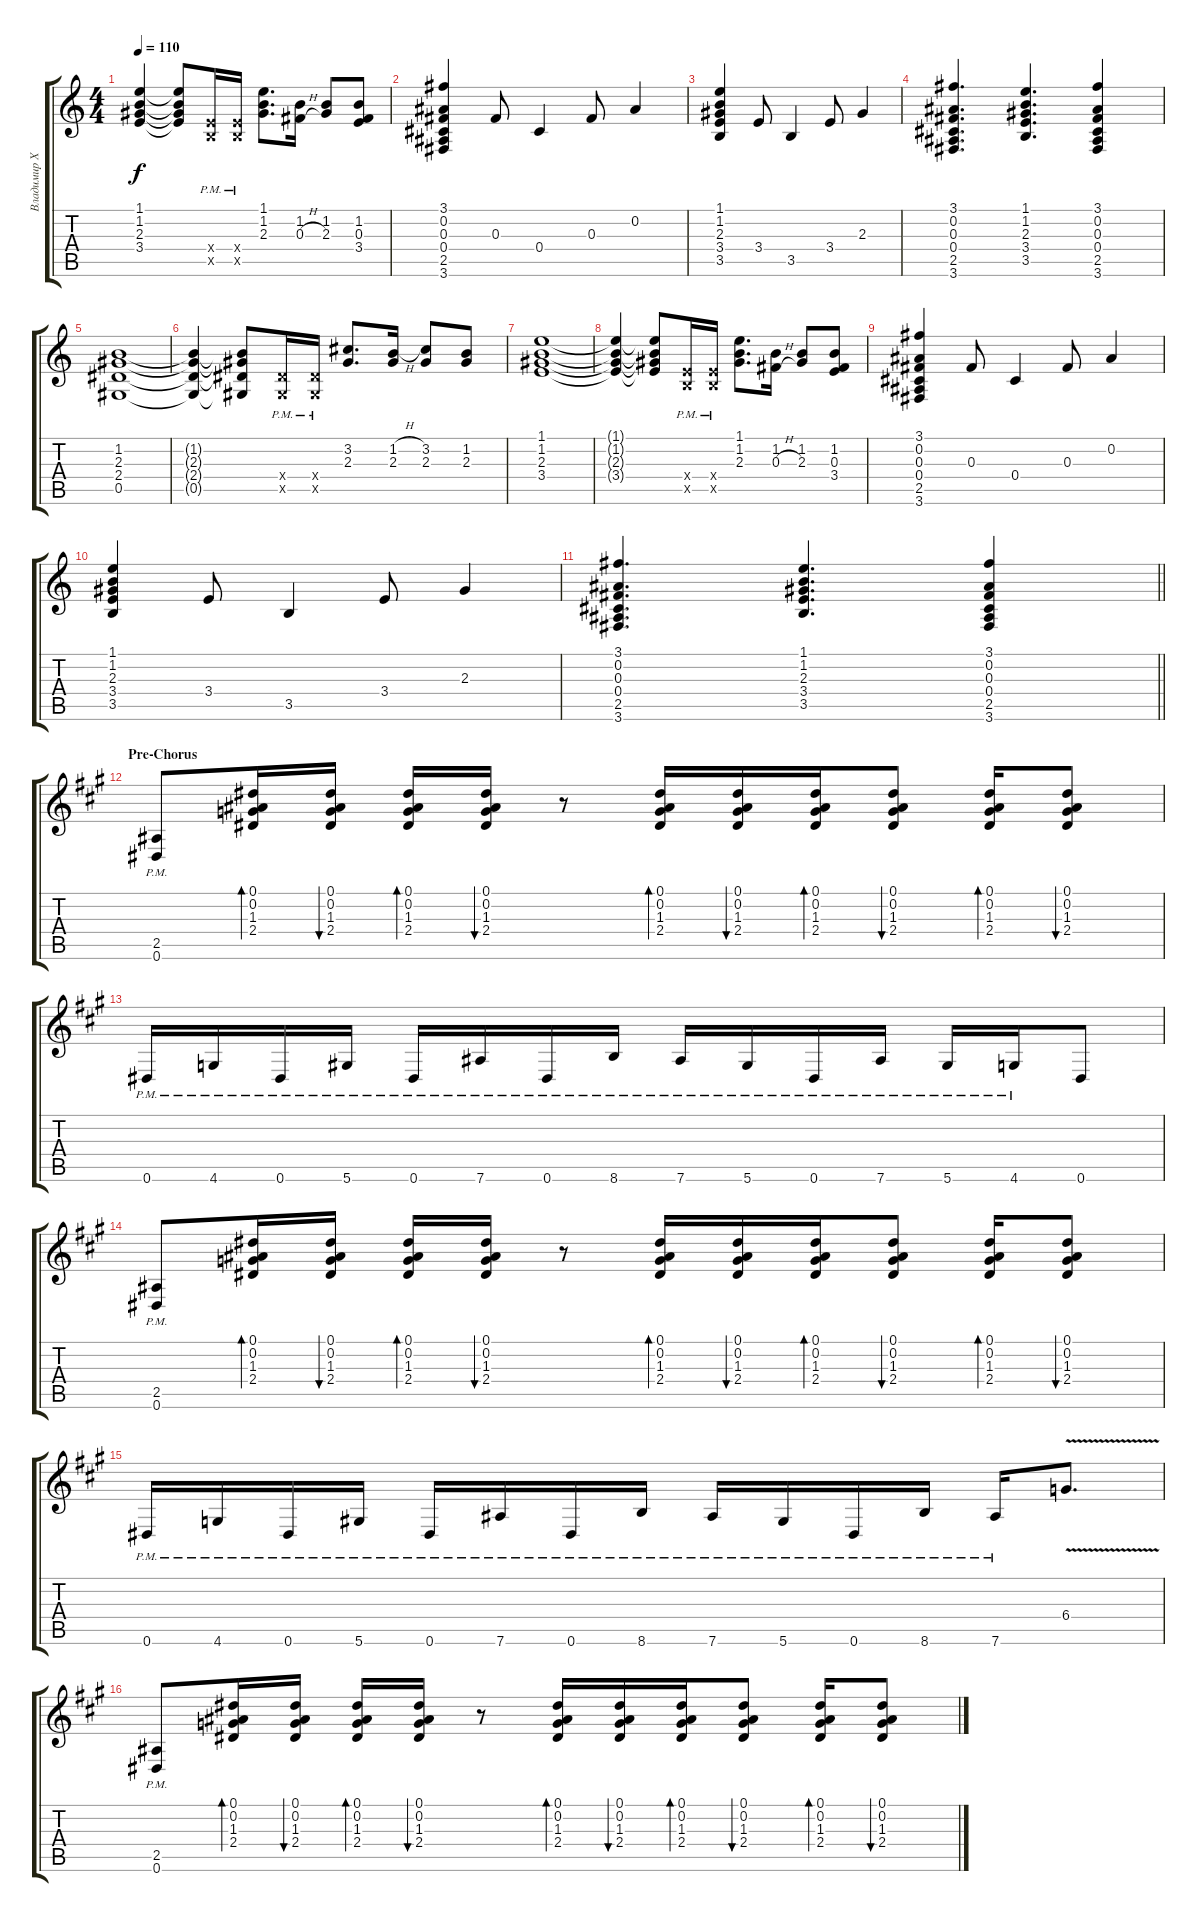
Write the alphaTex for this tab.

\track ("Владимир Холстинин" "Владимир Х") {instrument distortionguitar}
\staff {score tabs}
\tuning (Eb4 Bb3 Gb3 Db3 Ab2 Eb2) {hide}
\ts (4 4)
\tempo 110
\clef g2
\ks c
(1.1{t} 1.2{t} 2.3{t} 3.4{t}).4{dy f} (1.1{t} 1.2{t} 2.3{t} 3.4{t}).8 (3.4{pm x} 3.5{pm x}).16 (3.4{pm x} 3.5{pm x}).16 (1.1 1.2 2.3).8{d} (1.2 0.3{h}).16 (1.2 2.3).8 (1.2 0.3 3.4).8 |
(3.1 0.2 0.3 0.4 2.5 3.6).4 0.3.8 0.4.4 0.3.8 0.2.4 |
(1.1 1.2 2.3 3.4 3.5).4 3.4.8 3.5.4 3.4.8 2.3.4 |
(3.1 0.2 0.3 0.4 2.5 3.6).4{d} (1.1 1.2 2.3 3.4 3.5).4{d} (3.1 0.2 0.3 0.4 2.5 3.6).4 |
(1.2 2.3 2.4 0.5).1 |
(1.2{t} 2.3{t} 2.4{t} 0.5{t}).4 (1.2{t} 2.3{t} 2.4{t} 0.5{t}).8 (2.4{pm x} 0.5{pm x}).16 (2.4{pm x} 0.5{pm x}).16 (3.2 2.3).8{d} (1.2{h} 2.3).16 (3.2 2.3).8 (1.2 2.3).8 |
(1.1 1.2 2.3 3.4).1 |
(1.1{t} 1.2{t} 2.3{t} 3.4{t}).4 (1.1{t} 1.2{t} 2.3{t} 3.4{t}).8 (3.4{pm x} 3.5{pm x}).16 (3.4{pm x} 3.5{pm x}).16 (1.1 1.2 2.3).8{d} (1.2 0.3{h}).16 (1.2 2.3).8 (1.2 0.3 3.4).8 |
(3.1 0.2 0.3 0.4 2.5 3.6).4 0.3.8 0.4.4 0.3.8 0.2.4 |
(1.1 1.2 2.3 3.4 3.5).4 3.4.8 3.5.4 3.4.8 2.3.4 |
\barLineRight lightlight
(3.1 0.2 0.3 0.4 2.5 3.6).4{d} (1.1 1.2 2.3 3.4 3.5).4{d} (3.1 0.2 0.3 0.4 2.5 3.6).4 |
\section ("" "Pre-Chorus")
\ks a
(2.5{pm} 0.6{pm}).8 (0.1 0.2 1.3 2.4).16{bd 60} (0.1 0.2 1.3 2.4).16{bu 60} (0.1 0.2 1.3 2.4).16{bd 60} (0.1 0.2 1.3 2.4).16{bu 60} r.8 (0.1 0.2 1.3 2.4).16{bd 60} (0.1 0.2 1.3 2.4).16{bu 60} (0.1 0.2 1.3 2.4).16{bd 60} (0.1 0.2 1.3 2.4).8{bu 30} (0.1 0.2 1.3 2.4).16{bd 30} (0.1 0.2 1.3 2.4).8{bu 30} |
0.6{pm}.16 4.6{pm}.16 0.6{pm}.16 5.6{pm}.16 0.6{pm}.16 7.6{pm}.16 0.6{pm}.16 8.6{pm}.16 7.6{pm}.16 5.6{pm}.16 0.6{pm}.16 7.6{pm}.16 5.6{pm}.16 4.6{pm}.16 0.6.8 |
(2.5{pm} 0.6{pm}).8 (0.1 0.2 1.3 2.4).16{bd 60} (0.1 0.2 1.3 2.4).16{bu 60} (0.1 0.2 1.3 2.4).16{bd 60} (0.1 0.2 1.3 2.4).16{bu 60} r.8 (0.1 0.2 1.3 2.4).16{bd 60} (0.1 0.2 1.3 2.4).16{bu 60} (0.1 0.2 1.3 2.4).16{bd 60} (0.1 0.2 1.3 2.4).8{bu 30} (0.1 0.2 1.3 2.4).16{bd 30} (0.1 0.2 1.3 2.4).8{bu 30} |
0.6{pm}.16 4.6{pm}.16 0.6{pm}.16 5.6{pm}.16 0.6{pm}.16 7.6{pm}.16 0.6{pm}.16 8.6{pm}.16 7.6{pm}.16 5.6{pm}.16 0.6{pm}.16 8.6{pm}.16 7.6{pm}.16 6.4{v}.8{d} |
(2.5{pm} 0.6{pm}).8 (0.1 0.2 1.3 2.4).16{bd 60} (0.1 0.2 1.3 2.4).16{bu 60} (0.1 0.2 1.3 2.4).16{bd 60} (0.1 0.2 1.3 2.4).16{bu 60} r.8 (0.1 0.2 1.3 2.4).16{bd 60} (0.1 0.2 1.3 2.4).16{bu 60} (0.1 0.2 1.3 2.4).16{bd 60} (0.1 0.2 1.3 2.4).8{bu 30} (0.1 0.2 1.3 2.4).16{bd 30} (0.1 0.2 1.3 2.4).8{bu 30}
